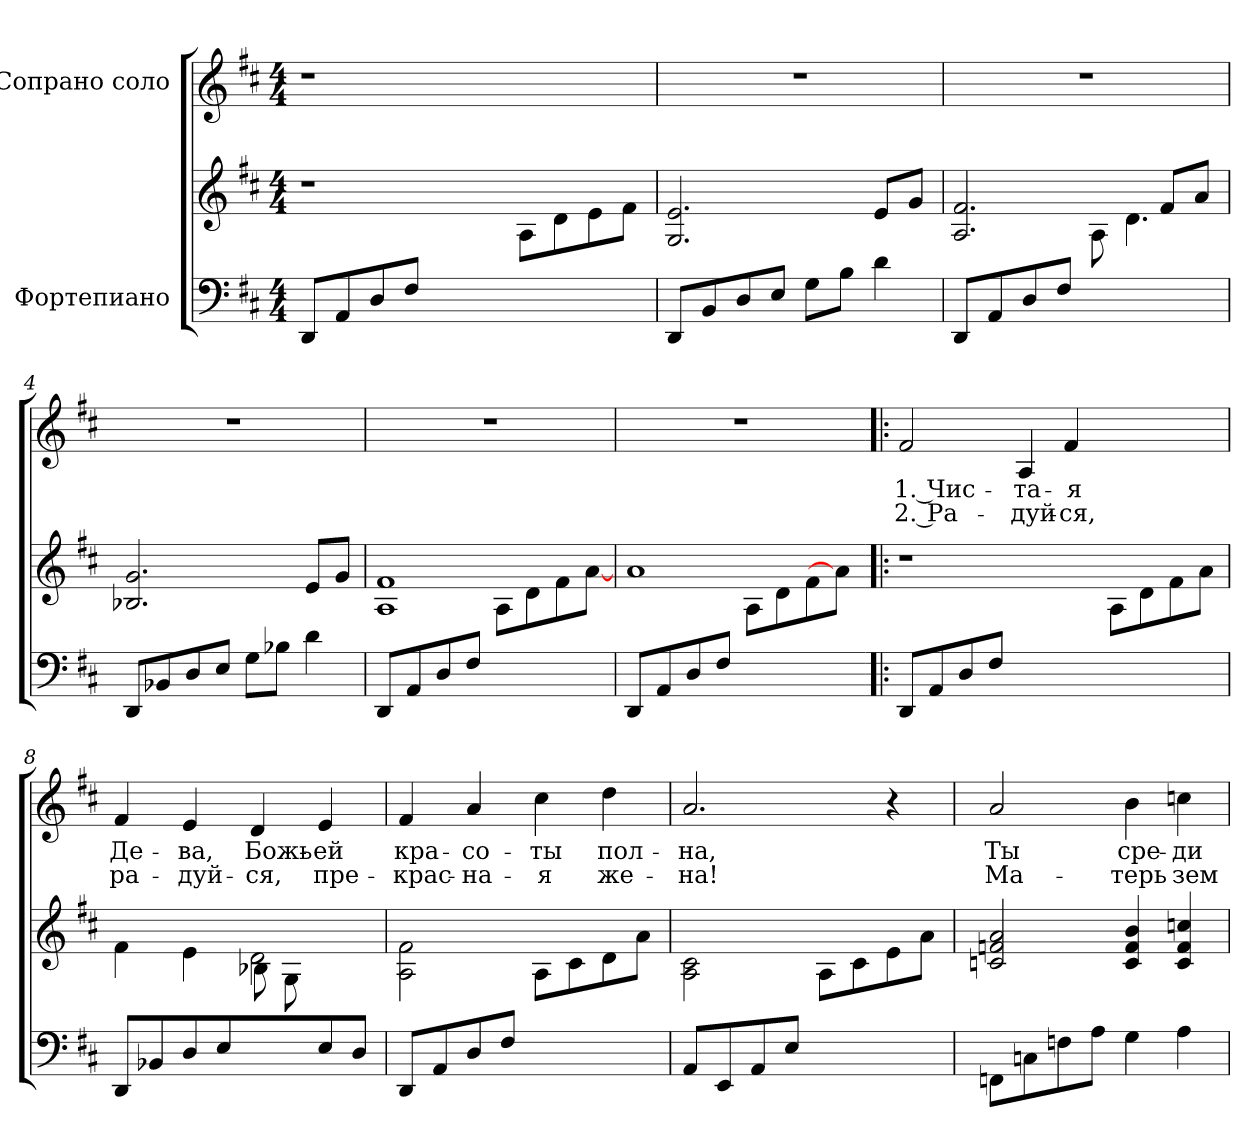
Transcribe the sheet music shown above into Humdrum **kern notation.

**kern	**kern	**kern	**text	**text
*part2	*part2	*part1	*part1	*part1
*staff3	*staff2	*staff1	*staff1	*staff1
*I"Фортепиано	*	*I"Сопрано соло	*	*
!!LO:PB:g=z
*clefF4	*clefG2	*clefG2	*	*
*k[f#c#]	*k[f#c#]	*k[f#c#]	*	*
*D:	*D:	*D:	*	*
*M4/4	*M4/4	*M4/4	*	*
=1	=1	=1	=1	=1
8DDi/L	1r	1r	.	.
8AAi/	.	.	.	.
8Di/	.	.	.	.
8F#i/J	.	.	.	.
1ryy	.	.	.	.
.	8Ai\L	2ryy	.	.
.	8di\	.	.	.
.	8ei\	.	.	.
.	8f#i\J	.	.	.
=2	=2	=2	=2	=2
8DDi/L	2.Gi/ 2.ei	1r	.	.
8BBi/	.	.	.	.
8Di/	.	.	.	.
8Ei/J	.	.	.	.
8Gi\L	.	.	.	.
8Bi\J	.	.	.	.
4di\	8ei/L	.	.	.
.	8gi/J	.	.	.
=3	=3	=3	=3	=3
*	*^	*	*	*
8DDi/L	2.Ai/ 2.f#i	2ryy	1r	.	.
8AAi/	.	.	.	.	.
8Di/	.	.	.	.	.
8F#i/J	.	.	.	.	.
2ryy	.	8Ai\	.	.	.
.	.	4.di\	.	.	.
.	8f#i/L	.	.	.	.
.	8ai/J	.	.	.	.
*	*v	*v	*	*	*
!!LO:LB:g=z
=4	=4	=4	=4	=4
8DDi/L	2.B-Xi/ 2.gi	1r	.	.
8BB-Xi/	.	.	.	.
8Di/	.	.	.	.
8Ei/J	.	.	.	.
8Gi\L	.	.	.	.
8B-Xi\J	.	.	.	.
4di\	8ei/L	.	.	.
.	8gi/J	.	.	.
=5	=5	=5	=5	=5
*	*^	*	*	*
8DDi/L	1Ai 1f#i	2ryy	1r	.	.
8AAi/	.	.	.	.	.
8Di/	.	.	.	.	.
8F#i/J	.	.	.	.	.
2ryy	.	8Ai\L	.	.	.
.	.	8di\	.	.	.
.	.	8f#i\	.	.	.
.	.	[>8ai\J	.	.	.
=6	=6	=6	=6	=6	=6
8DDi/L	1ai	2ryy	1r	.	.
8AAi/	.	.	.	.	.
8Di/	.	.	.	.	.
8F#i/J	.	.	.	.	.
2ryy	.	8Ai\L	.	.	.
.	.	8di\	.	.	.
.	.	8f#i\	.	.	.
.	.	8ai\J]	.	.	.
*	*v	*v	*	*	*
=7!|:	=7!|:	=7!|:	=7!|:	=7!|:
*	*^	*	*	*
!	!	!	!	!LO:LY:b:color=#000000	!LO:LY:b:color=#000000
*	*v	*v	*	*	*
8DDi/L	1r	2f#i/	1. Чис-	2. Ра-
8AAi/	.	.	.	.
8Di/	.	.	.	.
8F#i/J	.	.	.	.
!	!	!	!LO:LY:b:color=#000000	!LO:LY:b:color=#000000
1ryy	.	4Ai/	та-	дуй-
!	!	!	!LO:LY:b:color=#000000	!LO:LY:b:color=#000000
.	.	4f#i/	я	ся,
.	8Ai\L	2ryy	.	.
.	8di\	.	.	.
.	8f#i\	.	.	.
.	8ai\J	.	.	.
!!LO:LB:g=z
=8	=8	=8	=8	=8
*	*^	*	*	*
!	!	!	!	!LO:LY:b:color=#000000	!LO:LY:b:color=#000000
8DDi/L	4f#i\	2ryy	4f#i/	Де-	ра-
8BB-Xi/	.	.	.	.	.
!	!	!	!	!LO:LY:b:color=#000000	!LO:LY:b:color=#000000
8Di/	4ei\	.	4ei/	ва,	дуй-
8Ei/J	.	.	.	.	.
!	!	!	!	!LO:LY:b:color=#000000	!LO:LY:b:color=#000000
4ryy	2di\	8B-Xi\L	4di/	Божь-	ся,
.	.	8Gi\	.	.	.
!	!	!	!	!LO:LY:b:color=#000000	!LO:LY:b:color=#000000
8Ei/	.	4ryy	4ei/	ей	пре-
8Di/J	.	.	.	.	.
=9	=9	=9	=9	=9	=9
!	!	!	!	!LO:LY:b:color=#000000	!LO:LY:b:color=#000000
8DDi/L	2Ai\ 2f#i	2ryy	4f#i/	кра-	крас-
8AAi/	.	.	.	.	.
!	!	!	!	!LO:LY:b:color=#000000	!LO:LY:b:color=#000000
8Di/	.	.	4ai/	со-	на-
8F#i/J	.	.	.	.	.
!	!	!	!	!LO:LY:b:color=#000000	!LO:LY:b:color=#000000
2ryy	2ryy	8Ai\L	4cc#i\	ты	я
.	.	8c#i\	.	.	.
!	!	!	!	!LO:LY:b:color=#000000	!LO:LY:b:color=#000000
.	.	8di\	4ddi\	пол-	же-
.	.	8ai\J	.	.	.
=10	=10	=10	=10	=10	=10
!	!	!	!	!LO:LY:b:color=#000000	!LO:LY:b:color=#000000
8AAi/L	2Ai\ 2c#i	2ryy	2.ai/	на,	на!
8EEi/	.	.	.	.	.
8AAi/	.	.	.	.	.
8Ei/J	.	.	.	.	.
2ryy	2ryy	8Ai\L	.	.	.
.	.	8c#i\	.	.	.
.	.	8ei\	4r	.	.
.	.	8ai\J	.	.	.
*	*v	*v	*	*	*
=11	=11	=11	=11	=11
*	*^	*	*	*
!	!	!	!	!LO:LY:b:color=#000000	!LO:LY:b:color=#000000
*	*v	*v	*	*	*
8FFni\L	2cni/ 2fni 2ai	2ai/	Ты	Ма-
8Cni\	.	.	.	.
8Fni\	.	.	.	.
8Ai\J	.	.	.	.
!	!	!	!LO:LY:b:color=#000000	!LO:LY:b:color=#000000
4Gi\	4ci/ 4fi 4bi	4bi\	сре-	терь
!	!	!	!LO:LY:b:color=#000000	!LO:LY:b:color=#000000
4Ai\	4ci/ 4fi 4ccni	4ccni\	ди	зем-
=	=	=	=	=
*-	*-	*-	*-	*-
